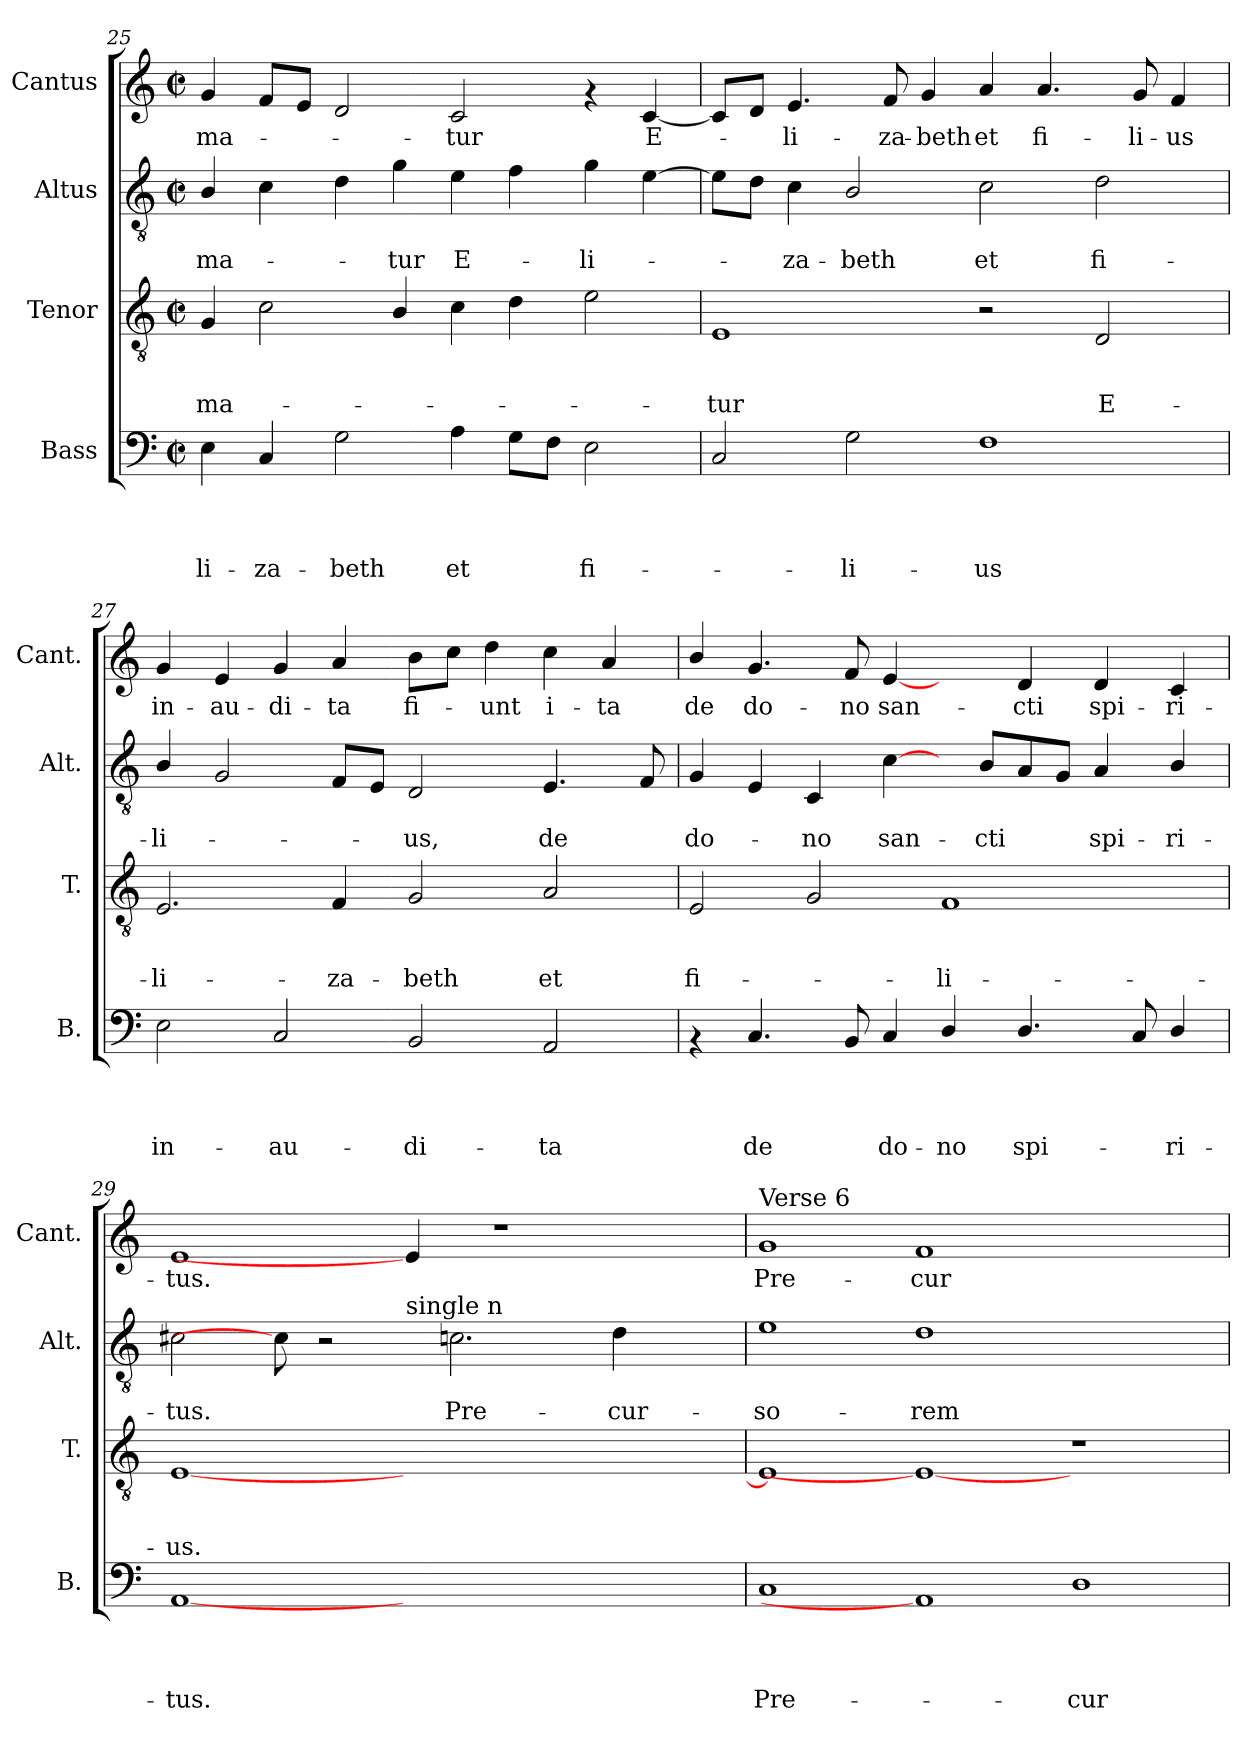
**kern	**text	**text	**text	**text	**kern	**text	**text	**text	**kern	**text	**text	**kern	**text
*part4	*part4	*part4	*part4	*part4	*part3	*part3	*part3	*part3	*part2	*part2	*part2	*part1	*part1
*staff4	*staff4	*staff4	*staff4	*staff4	*staff3	*staff3	*staff3	*staff3	*staff2	*staff2	*staff2	*staff1	*staff1
*I"Bass	*	*	*	*	*I"Tenor	*	*	*	*I"Altus	*	*	*I"Cantus	*
*I'B.	*	*	*	*	*I'T.	*	*	*	*I'Alt.	*	*	*I'Cant.	*
*clefF4	*	*	*	*	*clefGv2	*	*	*	*clefGv2	*	*	*clefG2	*
*k[]	*	*	*	*	*k[]	*	*	*	*k[]	*	*	*k[]	*
*C:	*	*	*	*	*C:	*	*	*	*C:	*	*	*C:	*
*M2/2	*	*	*	*	*M2/2	*	*	*	*M2/2	*	*	*M2/2	*
*met(c|)	*	*	*	*	*met(c|)	*	*	*	*met(c|)	*	*	*met(c|)	*
=25	=25	=25	=25	=25	=25	=25	=25	=25	=25	=25	=25	=25	=25
!	!	!	!	!LO:LY:b	!	!	!	!LO:LY:b:rj	!	!	!LO:LY:b	!	!LO:LY:b:rj
4E\	.	.	.	-li-	4G/	.	.	-ma-	4B/	.	-ma-	4g/	-ma-
!	!	!	!	!LO:LY:b	!	!	!	!	!	!	!	!	!
4C/	.	.	.	-za-	2c\	.	.	.	4c\	.	.	8f/L	.
.	.	.	.	.	.	.	.	.	.	.	.	8e/J	.
!	!	!	!	!LO:LY:b	!	!	!	!	!	!	!	!	!
2G\	.	.	.	-beth	.	.	.	.	4d\	.	.	2d/	.
!	!	!	!	!	!	!	!	!	!	!	!LO:LY:b	!	!
.	.	.	.	.	4B/	.	.	.	4g\	.	-tur	.	.
!	!	!	!	!LO:LY:b	!	!	!	!	!	!	!LO:LY:b	!	!LO:LY:b:rj
4A\	.	.	.	et	4c\	.	.	.	4e\	.	E-	2c/	-tur
8G\L	.	.	.	.	4d\	.	.	.	4f\	.	.	.	.
8F\J	.	.	.	.	.	.	.	.	.	.	.	.	.
!	!	!	!	!LO:LY:b	!	!	!	!	!	!	!LO:LY:b	!	!
2E\	.	.	.	fi-	2e\	.	.	.	4g\	.	-li-	4rf	.
!	!	!	!	!	!	!	!	!	!	!	!	!	!LO:LY:b:rj
.	.	.	.	.	.	.	.	.	[>4e\	.	.	[<4c/	E-
=26	=26	=26	=26	=26	=26	=26	=26	=26	=26	=26	=26	=26	=26
!	!	!	!	!	!	!	!	!LO:LY:b:rj	!	!	!	!	!
2C/	.	.	.	.	1E	.	.	-tur	8e\L]	.	.	8c/L]	.
.	.	.	.	.	.	.	.	.	8d\J	.	.	8d/J	.
!	!	!	!	!	!	!	!	!	!	!	!LO:LY:b	!	!LO:LY:b:rj
.	.	.	.	.	.	.	.	.	4c\	.	-za-	4.e/	-li-
!	!	!	!	!LO:LY:b	!	!	!	!	!	!	!LO:LY:b	!	!
2G\	.	.	.	-li-	.	.	.	.	2B/	.	-beth	.	.
!	!	!	!	!	!	!	!	!	!	!	!	!	!LO:LY:b:rj
.	.	.	.	.	.	.	.	.	.	.	.	8f/	-za-
!	!	!	!	!	!	!	!	!	!	!	!	!	!LO:LY:b:rj
.	.	.	.	.	.	.	.	.	.	.	.	4g/	-beth
!	!	!	!	!LO:LY:b	!	!	!	!	!	!	!LO:LY:b	!	!LO:LY:b:rj
1F	.	.	.	-us	2r	.	.	.	2c\	.	et	4a/	et
!	!	!	!	!	!	!	!	!	!	!	!	!	!LO:LY:b:rj
.	.	.	.	.	.	.	.	.	.	.	.	4.a/	fi-
!	!	!	!	!	!	!	!	!LO:LY:b:rj	!	!	!LO:LY:b	!	!
.	.	.	.	.	2D/	.	.	E-	2d\	.	fi-	.	.
!	!	!	!	!	!	!	!	!	!	!	!	!	!LO:LY:b:rj
.	.	.	.	.	.	.	.	.	.	.	.	8g/	-li-
!	!	!	!	!	!	!	!	!	!	!	!	!	!LO:LY:b:rj
.	.	.	.	.	.	.	.	.	.	.	.	4f/	-us
!!LO:LB:g=z
=27	=27	=27	=27	=27	=27	=27	=27	=27	=27	=27	=27	=27	=27
!	!	!	!	!LO:LY:b	!	!	!	!LO:LY:b:rj	!	!	!LO:LY:b	!	!LO:LY:b:rj
2E\	.	.	.	in-	2.E/	.	.	-li-	4B/	.	-li-	4g/	in-
!	!	!	!	!	!	!	!	!	!	!	!	!	!LO:LY:b:rj
.	.	.	.	.	.	.	.	.	2G/	.	.	4e/	-au-
!	!	!	!	!LO:LY:b	!	!	!	!	!	!	!	!	!LO:LY:b:rj
2C/	.	.	.	-au-	.	.	.	.	.	.	.	4g/	-di-
!	!	!	!	!	!	!	!	!LO:LY:b:rj	!	!	!	!	!LO:LY:b:rj
.	.	.	.	.	4F/	.	.	-za-	8F/L	.	.	4a/	-ta
.	.	.	.	.	.	.	.	.	8E/J	.	.	.	.
!	!	!	!	!LO:LY:b	!	!	!	!LO:LY:b:rj	!	!	!LO:LY:b	!	!LO:LY:b:rj
2BB/	.	.	.	-di-	2G/	.	.	-beth	2D/	.	-us,	8b\L	fi-
.	.	.	.	.	.	.	.	.	.	.	.	8cc\J	.
!	!	!	!	!	!	!	!	!	!	!	!	!	!LO:LY:b:rj
.	.	.	.	.	.	.	.	.	.	.	.	4dd\	-unt
!	!	!	!	!LO:LY:b	!	!	!	!LO:LY:b:rj	!	!	!LO:LY:b	!	!LO:LY:b:rj
2AA/	.	.	.	-ta	2A/	.	.	et	4.E/	.	de	4cc\	i-
!	!	!	!	!	!	!	!	!	!	!	!	!	!LO:LY:b:rj
.	.	.	.	.	.	.	.	.	.	.	.	4a/	-ta
.	.	.	.	.	.	.	.	.	8F/	.	.	.	.
=28	=28	=28	=28	=28	=28	=28	=28	=28	=28	=28	=28	=28	=28
!	!	!	!	!	!	!	!	!LO:LY:b:rj	!	!	!LO:LY:b	!	!LO:LY:b:rj
4rAA	.	.	.	.	2E/	.	.	fi-	4G/	.	do-	4b/	de
!	!	!	!	!LO:LY:b	!	!	!	!	!	!	!	!	!LO:LY:b:rj
4.C/	.	.	.	de	.	.	.	.	4E/	.	.	4.g/	do-
!	!	!	!	!	!	!	!	!	!	!	!LO:LY:b	!	!
.	.	.	.	.	2G/	.	.	.	4C/	.	-no	.	.
!	!	!	!	!	!	!	!	!	!	!	!	!	!LO:LY:b:rj
8BB/	.	.	.	.	.	.	.	.	.	.	.	8f/	-no
!	!	!	!	!LO:LY:b	!	!	!	!	!	!	!LO:LY:b	!	!LO:LY:b:rj
4C/	.	.	.	do-	.	.	.	.	[4c\	.	san-	[4e/	san-
!	!	!	!	!LO:LY:b	!	!	!	!LO:LY:b:rj	!	!	!	!	!
4D/	.	.	.	-no	1F	.	.	-li-	8ryy	.	.	4ryy	.
!	!	!	!	!	!	!	!	!	!	!	!LO:LY:b	!	!
.	.	.	.	.	.	.	.	.	8B/L	.	-cti	.	.
!	!	!	!	!LO:LY:b	!	!	!	!	!	!	!	!	!LO:LY:b:rj
4.D/	.	.	.	spi-	.	.	.	.	8A/	.	.	4d/	-cti
.	.	.	.	.	.	.	.	.	8G/J	.	.	.	.
!	!	!	!	!	!	!	!	!	!	!	!LO:LY:b	!	!LO:LY:b:rj
.	.	.	.	.	.	.	.	.	4A/	.	spi-	4d/	spi-
8C/	.	.	.	.	.	.	.	.	.	.	.	.	.
!	!	!	!	!LO:LY:b	!	!	!	!	!	!	!LO:LY:b	!	!LO:LY:b:rj
4D/	.	.	.	-ri-	.	.	.	.	4B/	.	-ri-	4c/	-ri-
=29	=29	=29	=29	=29	=29	=29	=29	=29	=29	=29	=29	=29	=29
!	!	!	!	!LO:LY:b	!	!	!	!LO:LY:b:rj	!	!	!LO:LY:b	!	!LO:LY:b:rj
*	*	*	*	*	*	*	*	*	*^	*	*	*	*
[1AA	.	.	.	-tus.	[<1E	.	.	-us.	2c#X\	1ryy	.	-tus.	1e	-tus.
.	.	.	.	.	.	.	.	.	8c\]	.	.	.	.	.
.	.	.	.	.	.	.	.	.	2r	.	.	.	.	.
!	!	!	!	!	!	!	!	!	!	!LO:TX:a:t=single n	!	!	!	!
1ryy	.	.	.	.	1ryy	.	.	.	.	1ryy	.	.	4e/]	.
!	!	!	!	!	!	!	!	!	!	!	!	!LO:LY:b	!	!
.	.	.	.	.	.	.	.	.	2.c\	.	.	Pre-	.	.
.	.	.	.	.	.	.	.	.	.	.	.	.	1r	.
!	!	!	!	!	!	!	!	!	!	!	!	!LO:LY:b	!	!
.	.	.	.	.	.	.	.	.	4d\	.	.	-cur-	.	.
4ryy	.	.	.	.	4ryy	.	.	.	.	4ryy	.	.	.	.
.	.	.	.	.	.	.	.	.	8ryy	.	.	.	.	.
=30	=30	=30	=30	=30	=30	=30	=30	=30	=30	=30	=30	=30	=30	=30
!	!	!	!	!	!	!	!	!	!	!	!	!	!LO:TX:a:t=Verse 6	!
!	!	!	!	!LO:LY:b	!	!	!	!	!	!	!	!LO:LY:b	!	!LO:LY:b:rj
*	*	*	*	*	*	*	*	*	*v	*v	*	*	*	*
1C	.	.	.	Pre-	1E]	.	.	.	1e	.	-so-	1g	Pre-
!	!	!	!	!	!	!	!	!	!	!	!LO:LY:b	!	!LO:LY:b:rj
1AA]	.	.	.	.	1E_	.	.	.	1d	.	-rem	1f	-cur-
!	!	!	!	!LO:LY:b	!	!	!	!	!	!	!	!	!
1D	.	.	.	-cur-	1r	.	.	.	1ryy	.	.	1ryy	.
=	=	=	=	=	=	=	=	=	=	=	=	=	=
*-	*-	*-	*-	*-	*-	*-	*-	*-	*-	*-	*-	*-	*-
